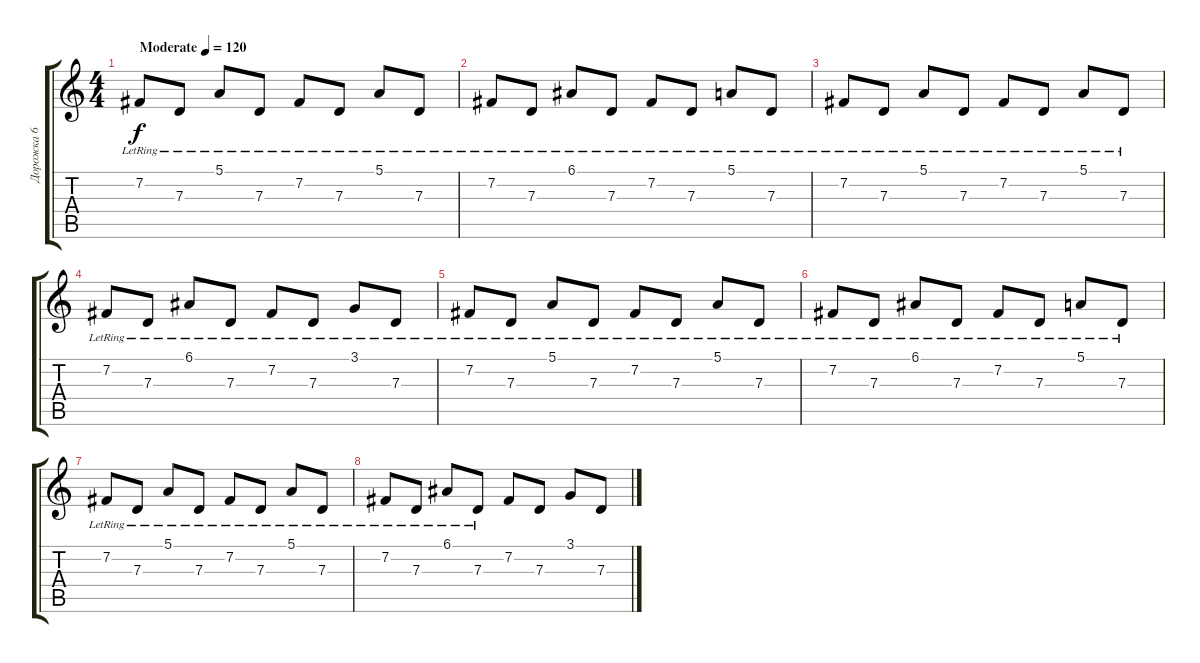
\track ("Дорожка 6" "Дорожка 6") {instrument stringensemble1}
\staff {score tabs}
\tuning (E4 B3 G3 D3 A2 E2) {hide}
\ts (4 4)
\tempo (120 "Moderate")
\clef g2
\ks c
7.2{lr}.8{dy f volume 9 instrument stringensemble1} 7.3{lr}.8 5.1{lr}.8 7.3{lr}.8 7.2{lr}.8 7.3{lr}.8 5.1{lr}.8 7.3{lr}.8 |
7.2{lr}.8 7.3{lr}.8 6.1{lr}.8 7.3{lr}.8 7.2{lr}.8 7.3{lr}.8 5.1{lr}.8 7.3{lr}.8 |
7.2{lr}.8 7.3{lr}.8 5.1{lr}.8 7.3{lr}.8 7.2{lr}.8 7.3{lr}.8 5.1{lr}.8 7.3{lr}.8 |
7.2{lr}.8 7.3{lr}.8 6.1{lr}.8 7.3{lr}.8 7.2{lr}.8 7.3{lr}.8 3.1{lr}.8 7.3{lr}.8 |
7.2{lr}.8 7.3{lr}.8 5.1{lr}.8 7.3{lr}.8 7.2{lr}.8 7.3{lr}.8 5.1{lr}.8 7.3{lr}.8 |
7.2{lr}.8 7.3{lr}.8 6.1{lr}.8 7.3{lr}.8 7.2{lr}.8 7.3{lr}.8 5.1{lr}.8 7.3{lr}.8 |
7.2{lr}.8 7.3{lr}.8 5.1{lr}.8 7.3{lr}.8 7.2{lr}.8 7.3{lr}.8 5.1{lr}.8 7.3{lr}.8 |
7.2{lr}.8 7.3{lr}.8 6.1{lr}.8 7.3{lr}.8 7.2.8 7.3.8 3.1.8 7.3.8
